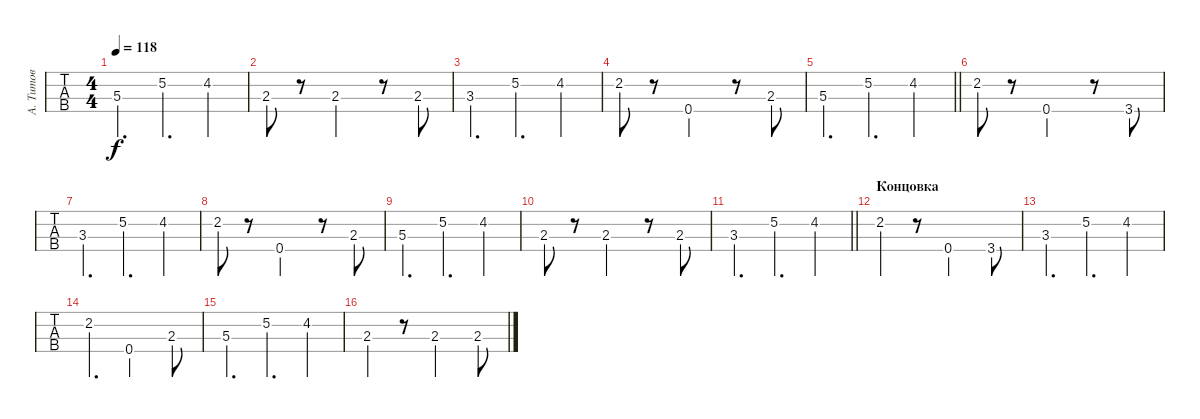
\track ("А. Титов" "А. Титов") {instrument fretlessbass}
\staff {tabs}
\tuning (G2 D2 A1 E1) {hide}
\ts (4 4)
\tempo 118
\clef f4
\ks c
5.3.4{d dy f} 5.2.4{d} 4.2.4 |
2.3.8 r.8 2.3.2 r.8 2.3.8 |
3.3.4{d} 5.2.4{d} 4.2.4 |
2.2.8 r.8 0.4.2 r.8 2.3.8 |
\barLineRight lightlight
5.3.4{d} 5.2.4{d} 4.2.4 |
2.2.8 r.8 0.4.2 r.8 3.4.8 |
3.3.4{d} 5.2.4{d} 4.2.4 |
2.2.8 r.8 0.4.2 r.8 2.3.8 |
5.3.4{d} 5.2.4{d} 4.2.4 |
2.3.8 r.8 2.3.2 r.8 2.3.8 |
\barLineRight lightlight
3.3.4{d} 5.2.4{d} 4.2.4 |
\section ("" "Концовка")
2.2.4 r.8 0.4.2 3.4.8 |
3.3.4{d} 5.2.4{d} 4.2.4 |
2.2.4{d} 0.4.2 2.3.8 |
5.3.4{d} 5.2.4{d} 4.2.4 |
2.3.4 r.8 2.3.2 2.3.8
